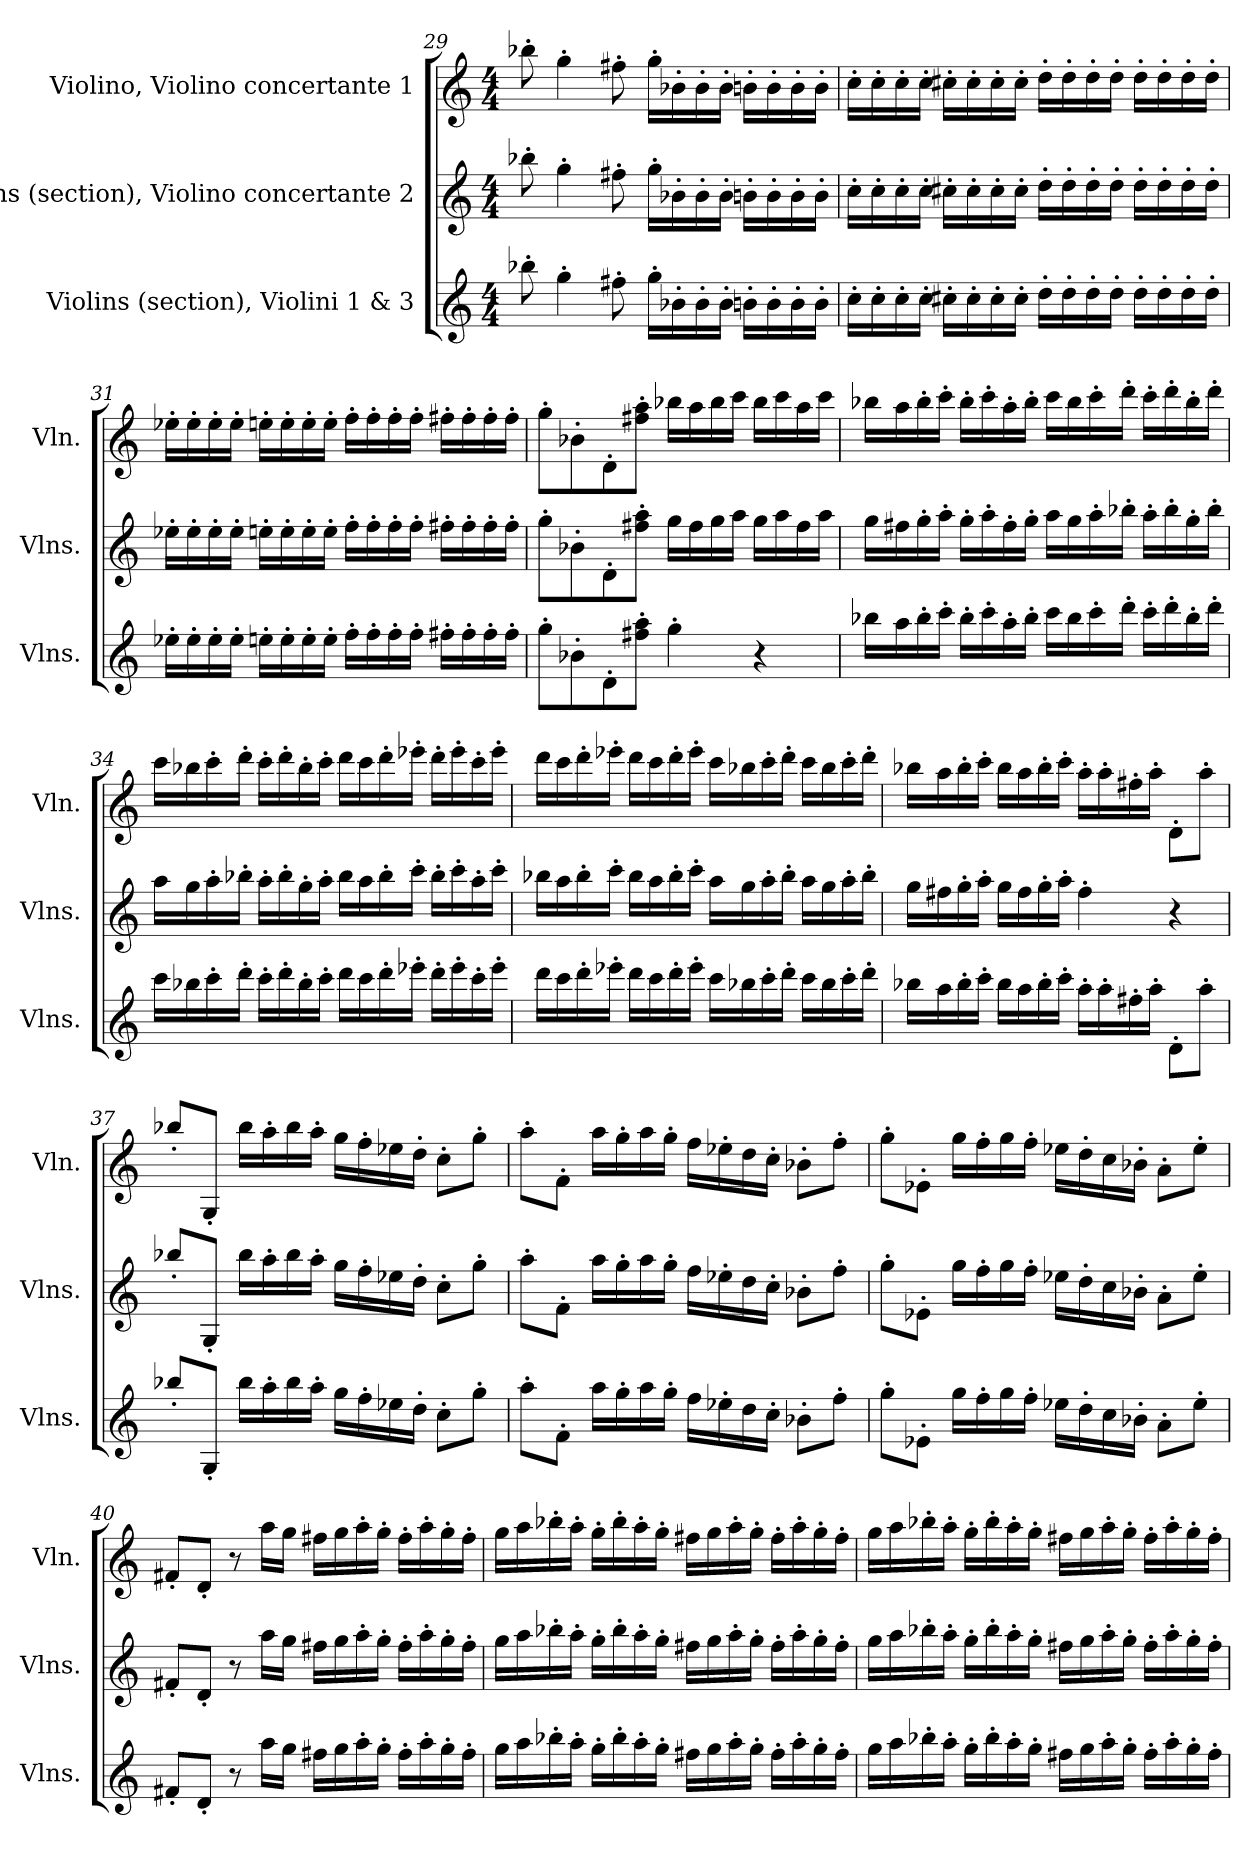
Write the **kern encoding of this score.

**kern	**kern	**kern
*part3	*part2	*part1
*staff3	*staff2	*staff1
*I"Violins (section), Violini 1 &amp; 3	*I"Violins (section), Violino concertante 2	*I"Violino, Violino concertante 1
*I'Vlns.	*I'Vlns.	*I'Vln.
*clefG2	*clefG2	*clefG2
*k[]	*k[]	*k[]
*M4/4	*M4/4	*M4/4
=29	=29	=29
8bb-X'\	8bb-X'\	8bb-X'\
4gg'\	4gg'\	4gg'\
8ff#X'\	8ff#X'\	8ff#X'\
16gg'\LL	16gg'\LL	16gg'\LL
16b-X'\	16b-X'\	16b-X'\
16b-'\	16b-'\	16b-'\
16b-'\JJ	16b-'\JJ	16b-'\JJ
16bn'\LL	16bn'\LL	16bn'\LL
16b'\	16b'\	16b'\
16b'\	16b'\	16b'\
16b'\JJ	16b'\JJ	16b'\JJ
=30	=30	=30
16cc'\LL	16cc'\LL	16cc'\LL
16cc'\	16cc'\	16cc'\
16cc'\	16cc'\	16cc'\
16cc'\JJ	16cc'\JJ	16cc'\JJ
16cc#X'\LL	16cc#X'\LL	16cc#X'\LL
16cc#'\	16cc#'\	16cc#'\
16cc#'\	16cc#'\	16cc#'\
16cc#'\JJ	16cc#'\JJ	16cc#'\JJ
16dd'\LL	16dd'\LL	16dd'\LL
16dd'\	16dd'\	16dd'\
16dd'\	16dd'\	16dd'\
16dd'\JJ	16dd'\JJ	16dd'\JJ
16dd'\LL	16dd'\LL	16dd'\LL
16dd'\	16dd'\	16dd'\
16dd'\	16dd'\	16dd'\
16dd'\JJ	16dd'\JJ	16dd'\JJ
!!LO:PB:g=z
=31	=31	=31
16ee-X'\LL	16ee-X'\LL	16ee-X'\LL
16ee-'\	16ee-'\	16ee-'\
16ee-'\	16ee-'\	16ee-'\
16ee-'\JJ	16ee-'\JJ	16ee-'\JJ
16een'\LL	16een'\LL	16een'\LL
16ee'\	16ee'\	16ee'\
16ee'\	16ee'\	16ee'\
16ee'\JJ	16ee'\JJ	16ee'\JJ
16ff'\LL	16ff'\LL	16ff'\LL
16ff'\	16ff'\	16ff'\
16ff'\	16ff'\	16ff'\
16ff'\JJ	16ff'\JJ	16ff'\JJ
16ff#X'\LL	16ff#X'\LL	16ff#X'\LL
16ff#'\	16ff#'\	16ff#'\
16ff#'\	16ff#'\	16ff#'\
16ff#'\JJ	16ff#'\JJ	16ff#'\JJ
=32	=32	=32
8gg'\L	8gg'\L	8gg'\L
8b-X'\	8b-X'\	8b-X'\
8d'\	8d'\	8d'\
8ff#X\' 8aa\'J	8ff#X\' 8aa\'J	8ff#X\' 8aa\'J
4gg'\	16gg\LL	16bb-X\LL
.	16ff#\	16aa\
.	16gg\	16bb-\
.	16aa\JJ	16ccc\JJ
4r	16gg\LL	16bb-\LL
.	16aa\	16ccc\
.	16ff#\	16aa\
.	16aa\JJ	16ccc\JJ
!!LO:LB:g=z
=33	=33	=33
16bb-X\LL	16gg\LL	16bb-X\LL
16aa\	16ff#X\	16aa\
16bb-'\	16gg'\	16bb-'\
16ccc'\JJ	16aa'\JJ	16ccc'\JJ
16bb-'\LL	16gg'\LL	16bb-'\LL
16ccc'\	16aa'\	16ccc'\
16aa'\	16ff#'\	16aa'\
16bb-'\JJ	16gg'\JJ	16bb-'\JJ
16ccc\LL	16aa\LL	16ccc\LL
16bb-\	16gg\	16bb-\
16ccc'\	16aa'\	16ccc'\
16ddd'\JJ	16bb-X'\JJ	16ddd'\JJ
16ccc'\LL	16aa'\LL	16ccc'\LL
16ddd'\	16bb-'\	16ddd'\
16bb-'\	16gg'\	16bb-'\
16ddd'\JJ	16bb-'\JJ	16ddd'\JJ
=34	=34	=34
16ccc\LL	16aa\LL	16ccc\LL
16bb-X\	16gg\	16bb-X\
16ccc'\	16aa'\	16ccc'\
16ddd'\JJ	16bb-X'\JJ	16ddd'\JJ
16ccc'\LL	16aa'\LL	16ccc'\LL
16ddd'\	16bb-'\	16ddd'\
16bb-'\	16gg'\	16bb-'\
16ccc'\JJ	16aa'\JJ	16ccc'\JJ
16ddd\LL	16bb-\LL	16ddd\LL
16ccc\	16aa\	16ccc\
16ddd'\	16bb-'\	16ddd'\
16eee-X'\JJ	16ccc'\JJ	16eee-X'\JJ
16ddd'\LL	16bb-'\LL	16ddd'\LL
16eee-'\	16ccc'\	16eee-'\
16ccc'\	16aa'\	16ccc'\
16eee-'\JJ	16ccc'\JJ	16eee-'\JJ
!!LO:LB:g=z
=35	=35	=35
16ddd\LL	16bb-X\LL	16ddd\LL
16ccc\	16aa\	16ccc\
16ddd'\	16bb-'\	16ddd'\
16eee-X'\JJ	16ccc'\JJ	16eee-X'\JJ
16ddd\LL	16bb-\LL	16ddd\LL
16ccc\	16aa\	16ccc\
16ddd'\	16bb-'\	16ddd'\
16eee-'\JJ	16ccc'\JJ	16eee-'\JJ
16ccc\LL	16aa\LL	16ccc\LL
16bb-X\	16gg\	16bb-X\
16ccc'\	16aa'\	16ccc'\
16ddd'\JJ	16bb-'\JJ	16ddd'\JJ
16ccc\LL	16aa\LL	16ccc\LL
16bb-\	16gg\	16bb-\
16ccc'\	16aa'\	16ccc'\
16ddd'\JJ	16bb-'\JJ	16ddd'\JJ
=36	=36	=36
16bb-X\LL	16gg\LL	16bb-X\LL
16aa\	16ff#X\	16aa\
16bb-'\	16gg'\	16bb-'\
16ccc'\JJ	16aa'\JJ	16ccc'\JJ
16bb-\LL	16gg\LL	16bb-\LL
16aa\	16ff#\	16aa\
16bb-'\	16gg'\	16bb-'\
16ccc'\JJ	16aa'\JJ	16ccc'\JJ
16aa'\LL	4ff#'\	16aa'\LL
16aa'\	.	16aa'\
16ff#X'\	.	16ff#X'\
16aa'\JJ	.	16aa'\JJ
8d'\L	4r	8d'\L
8aa'\J	.	8aa'\J
!!LO:LB:g=z
=37	=37	=37
8bb-X'/L	8bb-X'/L	8bb-X'/L
8G'/J	8G'/J	8G'/J
16bb-\LL	16bb-\LL	16bb-\LL
16aa'\	16aa'\	16aa'\
16bb-\	16bb-\	16bb-\
16aa'\JJ	16aa'\JJ	16aa'\JJ
16gg\LL	16gg\LL	16gg\LL
16ff'\	16ff'\	16ff'\
16ee-X\	16ee-X\	16ee-X\
16dd'\JJ	16dd'\JJ	16dd'\JJ
8cc'\L	8cc'\L	8cc'\L
8gg'\J	8gg'\J	8gg'\J
=38	=38	=38
8aa'\L	8aa'\L	8aa'\L
8f'\J	8f'\J	8f'\J
16aa\LL	16aa\LL	16aa\LL
16gg'\	16gg'\	16gg'\
16aa\	16aa\	16aa\
16gg'\JJ	16gg'\JJ	16gg'\JJ
16ff\LL	16ff\LL	16ff\LL
16ee-X'\	16ee-X'\	16ee-X'\
16dd\	16dd\	16dd\
16cc'\JJ	16cc'\JJ	16cc'\JJ
8b-X'\L	8b-X'\L	8b-X'\L
8ff'\J	8ff'\J	8ff'\J
=39	=39	=39
8gg'\L	8gg'\L	8gg'\L
8e-X'\J	8e-X'\J	8e-X'\J
16gg\LL	16gg\LL	16gg\LL
16ff'\	16ff'\	16ff'\
16gg\	16gg\	16gg\
16ff'\JJ	16ff'\JJ	16ff'\JJ
16ee-X\LL	16ee-X\LL	16ee-X\LL
16dd'\	16dd'\	16dd'\
16cc\	16cc\	16cc\
16b-X'\JJ	16b-X'\JJ	16b-X'\JJ
8a'\L	8a'\L	8a'\L
8ee-'\J	8ee-'\J	8ee-'\J
!!LO:PB:g=z
=40	=40	=40
8f#X'/L	8f#X'/L	8f#X'/L
8d'/J	8d'/J	8d'/J
8r	8r	8r
16aa\LL	16aa\LL	16aa\LL
16gg\JJ	16gg\JJ	16gg\JJ
16ff#X\LL	16ff#X\LL	16ff#X\LL
16gg\	16gg\	16gg\
16aa'\	16aa'\	16aa'\
16gg'\JJ	16gg'\JJ	16gg'\JJ
16ff#'\LL	16ff#'\LL	16ff#'\LL
16aa'\	16aa'\	16aa'\
16gg'\	16gg'\	16gg'\
16ff#'\JJ	16ff#'\JJ	16ff#'\JJ
=41	=41	=41
16gg\LL	16gg\LL	16gg\LL
16aa\	16aa\	16aa\
16bb-X'\	16bb-X'\	16bb-X'\
16aa'\JJ	16aa'\JJ	16aa'\JJ
16gg'\LL	16gg'\LL	16gg'\LL
16bb-'\	16bb-'\	16bb-'\
16aa'\	16aa'\	16aa'\
16gg'\JJ	16gg'\JJ	16gg'\JJ
16ff#X\LL	16ff#X\LL	16ff#X\LL
16gg\	16gg\	16gg\
16aa'\	16aa'\	16aa'\
16gg'\JJ	16gg'\JJ	16gg'\JJ
16ff#'\LL	16ff#'\LL	16ff#'\LL
16aa'\	16aa'\	16aa'\
16gg'\	16gg'\	16gg'\
16ff#'\JJ	16ff#'\JJ	16ff#'\JJ
!!LO:LB:g=z
=42	=42	=42
16gg\LL	16gg\LL	16gg\LL
16aa\	16aa\	16aa\
16bb-X'\	16bb-X'\	16bb-X'\
16aa'\JJ	16aa'\JJ	16aa'\JJ
16gg'\LL	16gg'\LL	16gg'\LL
16bb-'\	16bb-'\	16bb-'\
16aa'\	16aa'\	16aa'\
16gg'\JJ	16gg'\JJ	16gg'\JJ
16ff#X\LL	16ff#X\LL	16ff#X\LL
16gg\	16gg\	16gg\
16aa'\	16aa'\	16aa'\
16gg'\JJ	16gg'\JJ	16gg'\JJ
16ff#'\LL	16ff#'\LL	16ff#'\LL
16aa'\	16aa'\	16aa'\
16gg'\	16gg'\	16gg'\
16ff#'\JJ	16ff#'\JJ	16ff#'\JJ
=	=	=
*-	*-	*-
